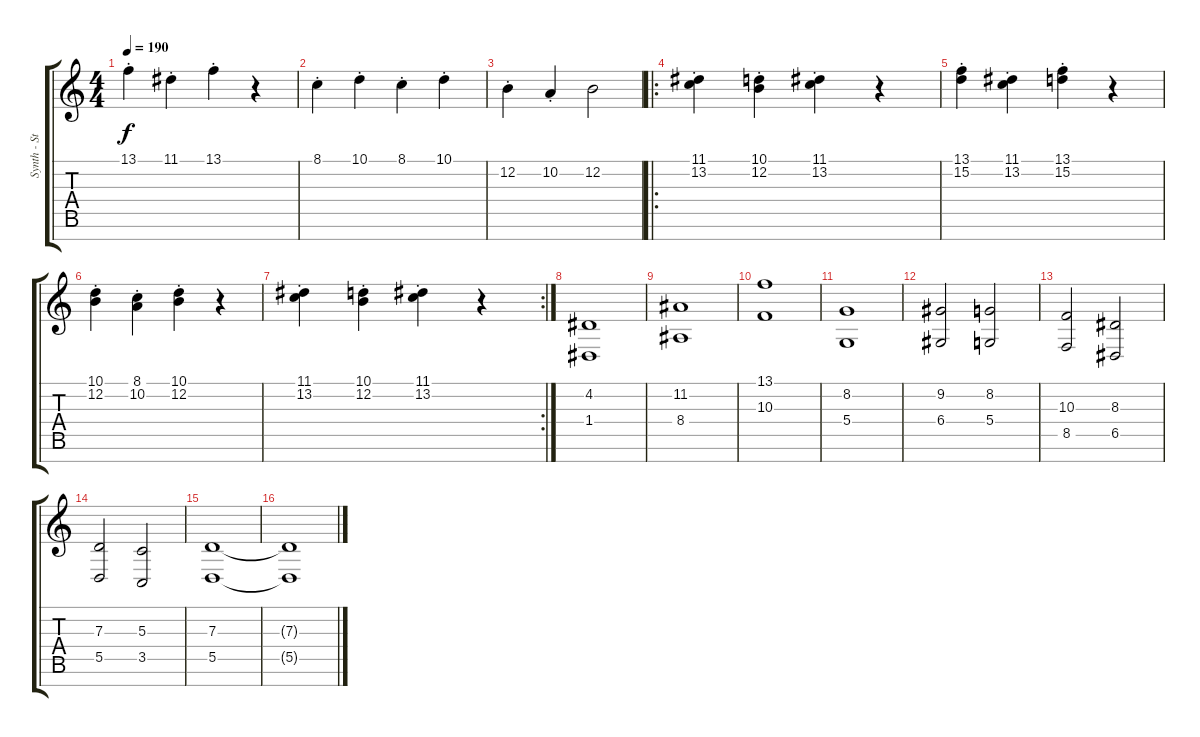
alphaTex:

\track ("Synth - Strings" "Synth - St") {instrument stringensemble1}
\staff {score tabs}
\tuning (E4 B3 G3 D3 A2 E2 B1) {hide}
\ts (4 4)
\tempo 190
\clef g2
\ks c
13.1{st}.4{dy f} 11.1{st}.4 13.1{st}.4 r.4 |
8.1{st}.4 10.1{st}.4 8.1{st}.4 10.1{st}.4 |
12.2{st}.4 10.2{st}.4 12.2.2 |
\ro
(11.1{st} 13.2{st}).4 (10.1{st} 12.2{st}).4 (11.1{st} 13.2{st}).4 r.4 |
(13.1{st} 15.2{st}).4 (11.1{st} 13.2{st}).4 (13.1{st} 15.2{st}).4 r.4 |
(10.1{st} 12.2{st}).4 (8.1{st} 10.2{st}).4 (10.1{st} 12.2{st}).4 r.4 |
\rc 2
(11.1{st} 13.2{st}).4 (10.1{st} 12.2{st}).4 (11.1{st} 13.2{st}).4 r.4 |
(4.2 1.4).1 |
(11.2 8.4).1 |
(13.1 10.3).1 |
(8.2 5.4).1 |
(9.2 6.4).2 (8.2 5.4).2 |
(10.3 8.5).2 (8.3 6.5).2 |
(7.3 5.5).2 (5.3 3.5).2 |
(7.3 5.5).1 |
(7.3{t} 5.5{t}).1
